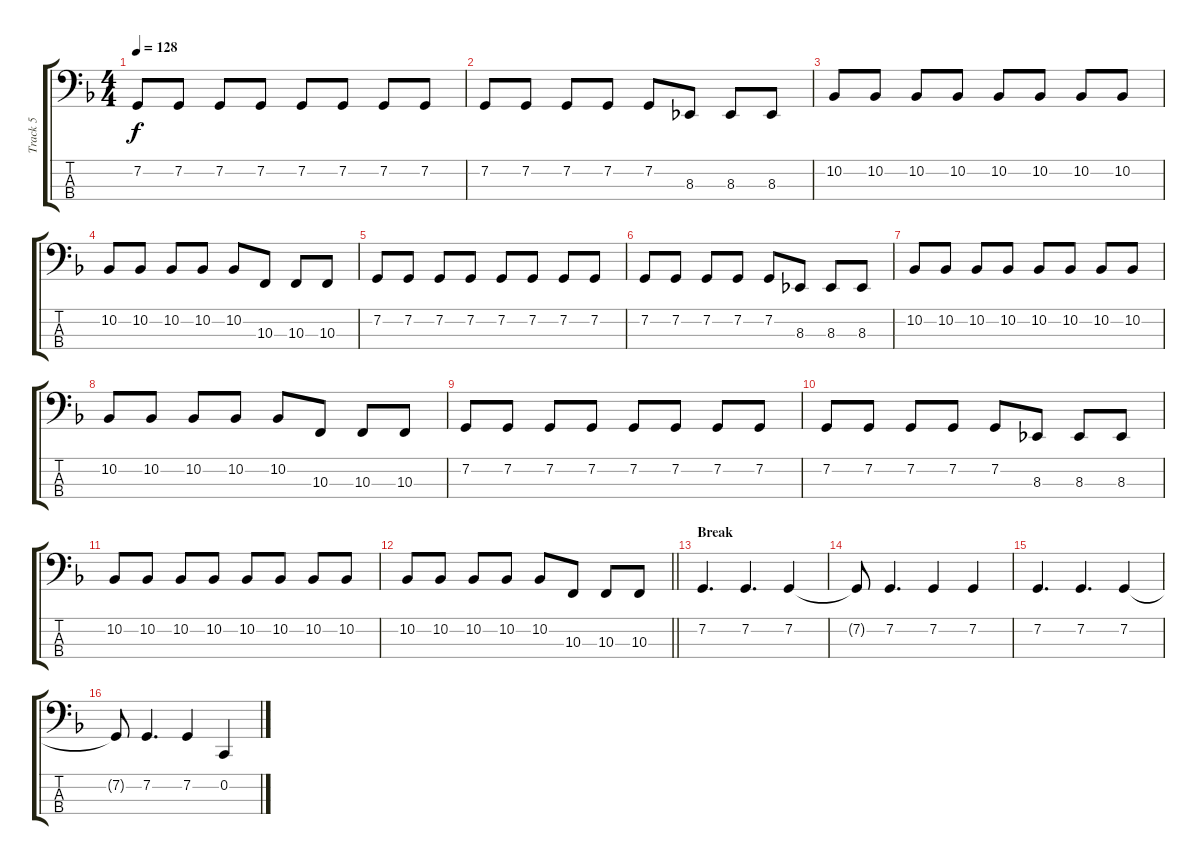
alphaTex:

\track ("Track 5" "Track 5") {instrument electricbassfinger}
\staff {score tabs}
\tuning (F1 C1 G0 D0) {hide}
\ts (4 4)
\tempo 128
\clef f4
\ks dminor
7.2.8{dy f} 7.2.8 7.2.8 7.2.8 7.2.8 7.2.8 7.2.8 7.2.8 |
7.2.8 7.2.8 7.2.8 7.2.8 7.2.8 8.3.8 8.3.8 8.3.8 |
10.2.8 10.2.8 10.2.8 10.2.8 10.2.8 10.2.8 10.2.8 10.2.8 |
10.2.8 10.2.8 10.2.8 10.2.8 10.2.8 10.3.8 10.3.8 10.3.8 |
7.2.8 7.2.8 7.2.8 7.2.8 7.2.8 7.2.8 7.2.8 7.2.8 |
7.2.8 7.2.8 7.2.8 7.2.8 7.2.8 8.3.8 8.3.8 8.3.8 |
10.2.8 10.2.8 10.2.8 10.2.8 10.2.8 10.2.8 10.2.8 10.2.8 |
10.2.8 10.2.8 10.2.8 10.2.8 10.2.8 10.3.8 10.3.8 10.3.8 |
7.2.8 7.2.8 7.2.8 7.2.8 7.2.8 7.2.8 7.2.8 7.2.8 |
7.2.8 7.2.8 7.2.8 7.2.8 7.2.8 8.3.8 8.3.8 8.3.8 |
10.2.8 10.2.8 10.2.8 10.2.8 10.2.8 10.2.8 10.2.8 10.2.8 |
\barLineRight lightlight
10.2.8 10.2.8 10.2.8 10.2.8 10.2.8 10.3.8 10.3.8 10.3.8 |
\section ("" "Break")
7.2.4{d} 7.2.4{d} 7.2.4 |
7.2{t}.8 7.2.4{d} 7.2.4 7.2.4 |
7.2.4{d} 7.2.4{d} 7.2.4 |
7.2{t}.8 7.2.4{d} 7.2.4 0.2.4
